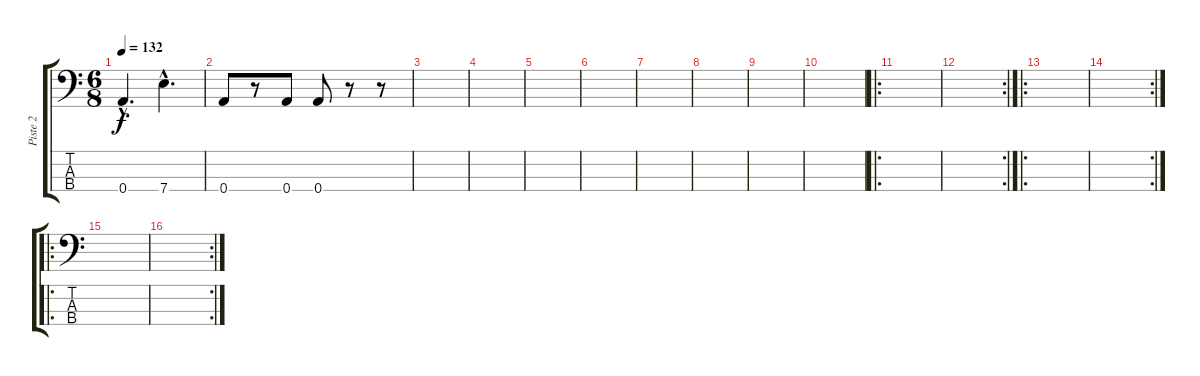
\track ("Piste 2" "Piste 2") {instrument slapbass1}
\staff {score tabs}
\tuning (C3 G2 D2 A1) {hide}
\ts (6 8)
\tempo 132
\clef f4
\ks c
0.4{hac}.4{d dy f} 7.4{hac}.4{d} |
0.4.8 r.8 0.4.8 0.4.8 r.8 r.8 |
|
|
|
|
|
|
|
|
\ro
|
\rc 2
|
\ro
|
\rc 2
|
\ro
|
\rc 2
